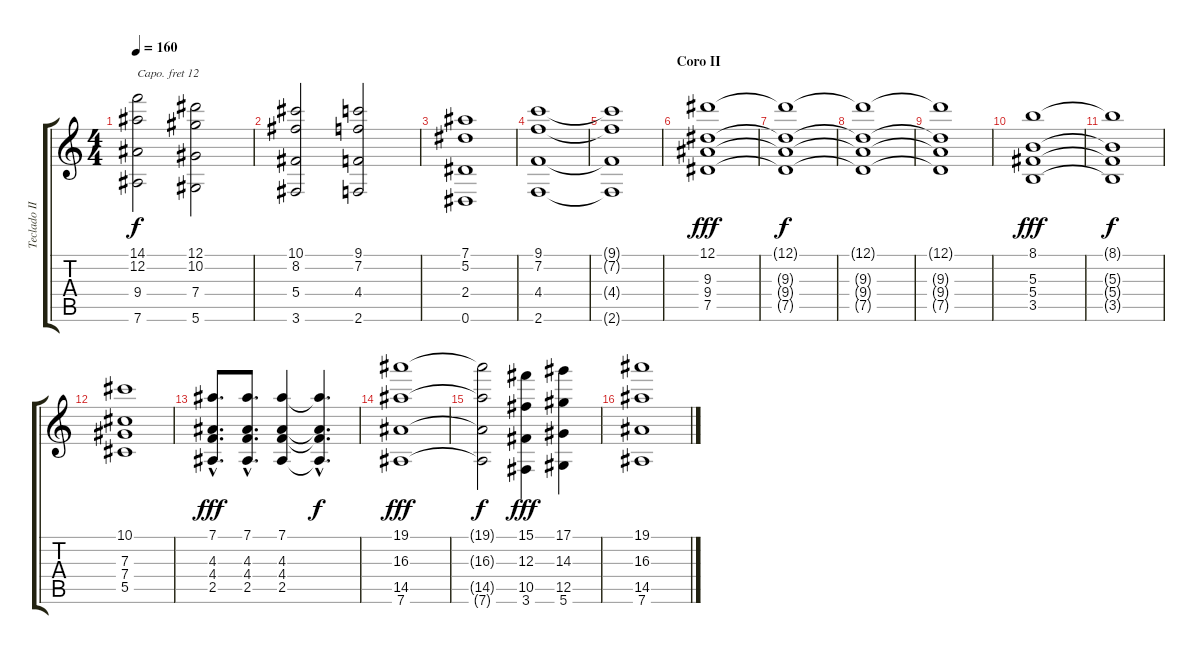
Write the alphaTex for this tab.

\track ("Teclado II" "Teclado II") {instrument stringensemble1}
\staff {score tabs}
\capo 12
\tuning (Eb4 Bb3 Gb3 Db3 Ab2 Eb2) {hide}
\ts (4 4)
\tempo 160
\clef g2
\ks c
(14.1 12.2 9.4 7.6).2{dy f} (12.1 10.2 7.4 5.6).2 |
(10.1 8.2 5.4 3.6).2 (9.1 7.2 4.4 2.6).2 |
(7.1 5.2 2.4 0.6).1 |
(9.1 7.2 4.4 2.6).1 |
(9.1{t} 7.2{t} 4.4{t} 2.6{t}).1 |
\section ("" "Coro II")
(12.1 9.3 9.4 7.5).1{dy fff volume 9 instrument stringensemble1} |
(12.1{t} 9.3{t} 9.4{t} 7.5{t}).1{dy f} |
(12.1{t} 9.3{t} 9.4{t} 7.5{t}).1 |
(12.1{t} 9.3{t} 9.4{t} 7.5{t}).1 |
(8.1 5.3 5.4 3.5).1{dy fff} |
(8.1{t} 5.3{t} 5.4{t} 3.5{t}).1{dy f} |
(10.1 7.3 7.4 5.5).1 |
(7.1{hac} 4.3{hac} 4.4{hac} 2.5{hac}).8{d dy fff} (7.1{hac} 4.3{hac} 4.4{hac} 2.5{hac}).8{d} (7.1 4.3 4.4 2.5).4 (7.1{hac t} 4.3{hac t} 4.4{hac t} 2.5{hac t}).4{d dy f} |
(19.1 16.3 14.5 7.6).1{dy fff volume 11 instrument stringensemble1} |
(19.1{t} 16.3{t} 14.5{t} 7.6{t}).2{dy f} (15.1 12.3 10.5 3.6).4{dy fff} (17.1 14.3 12.5 5.6).4 |
(19.1 16.3 14.5 7.6).1
